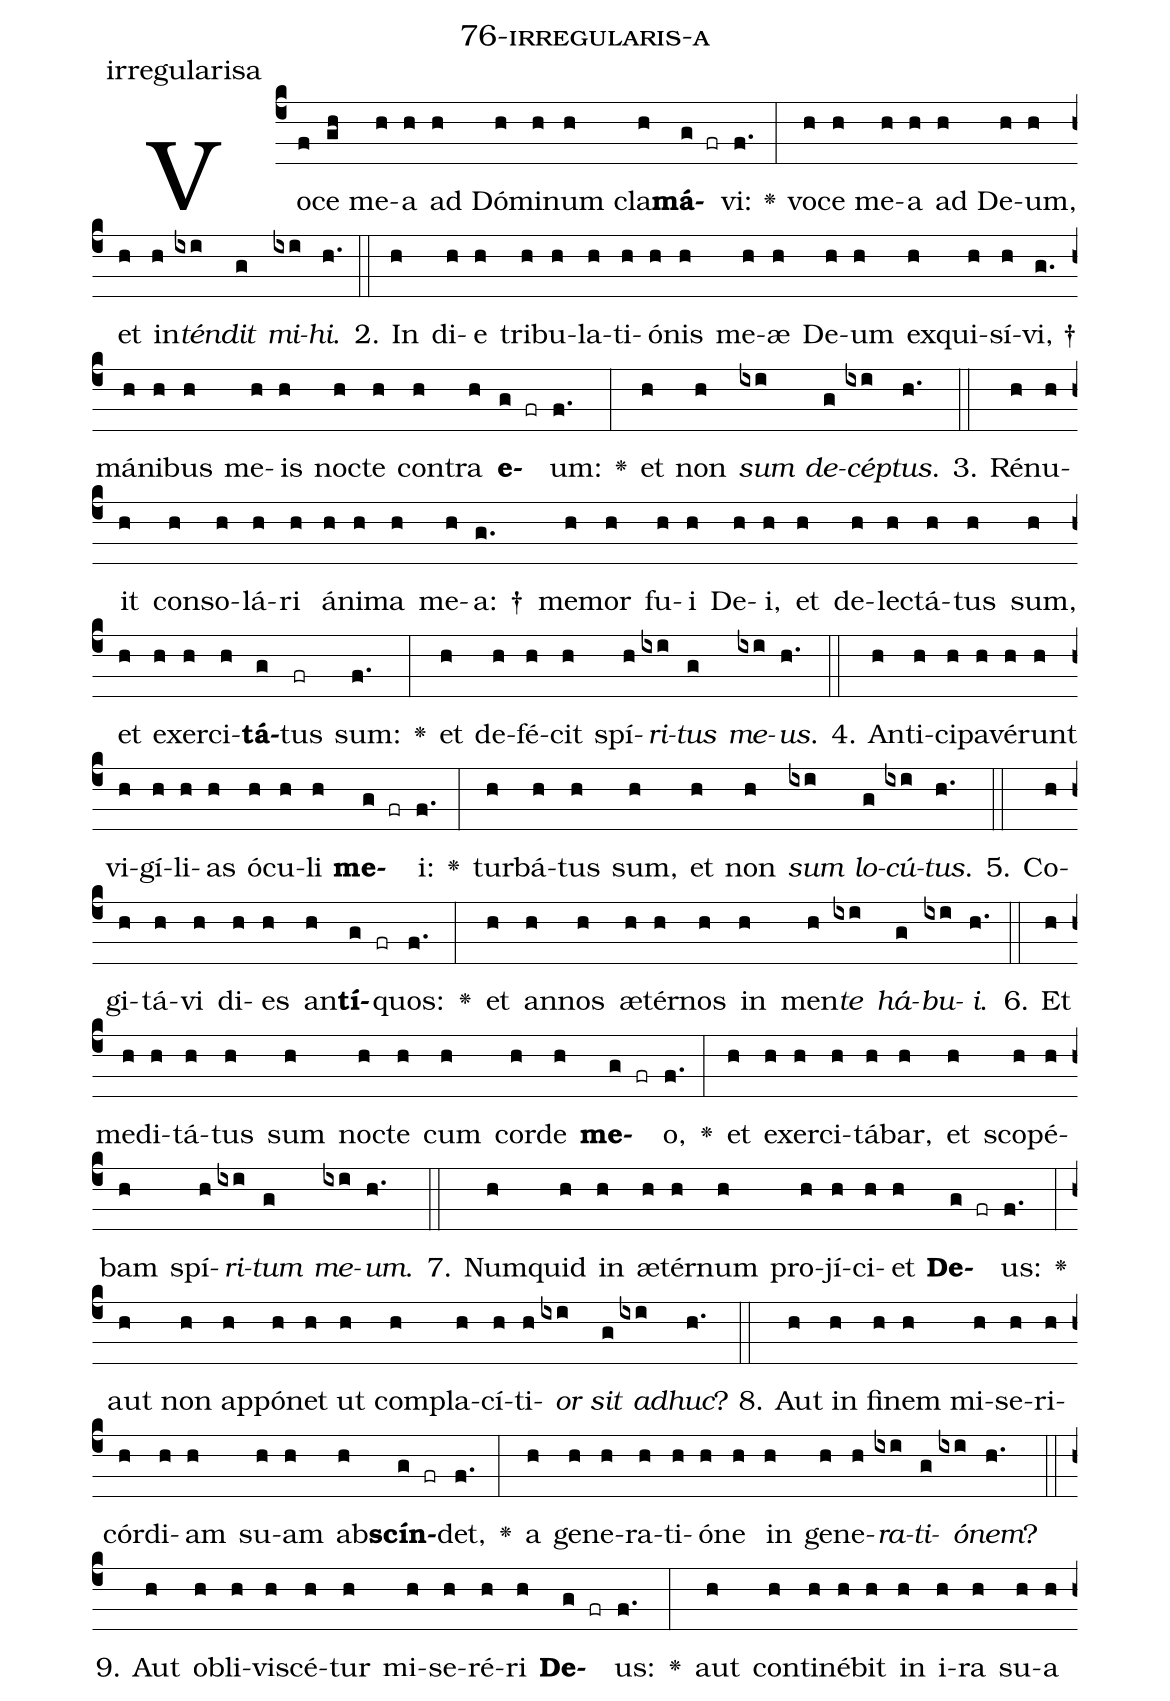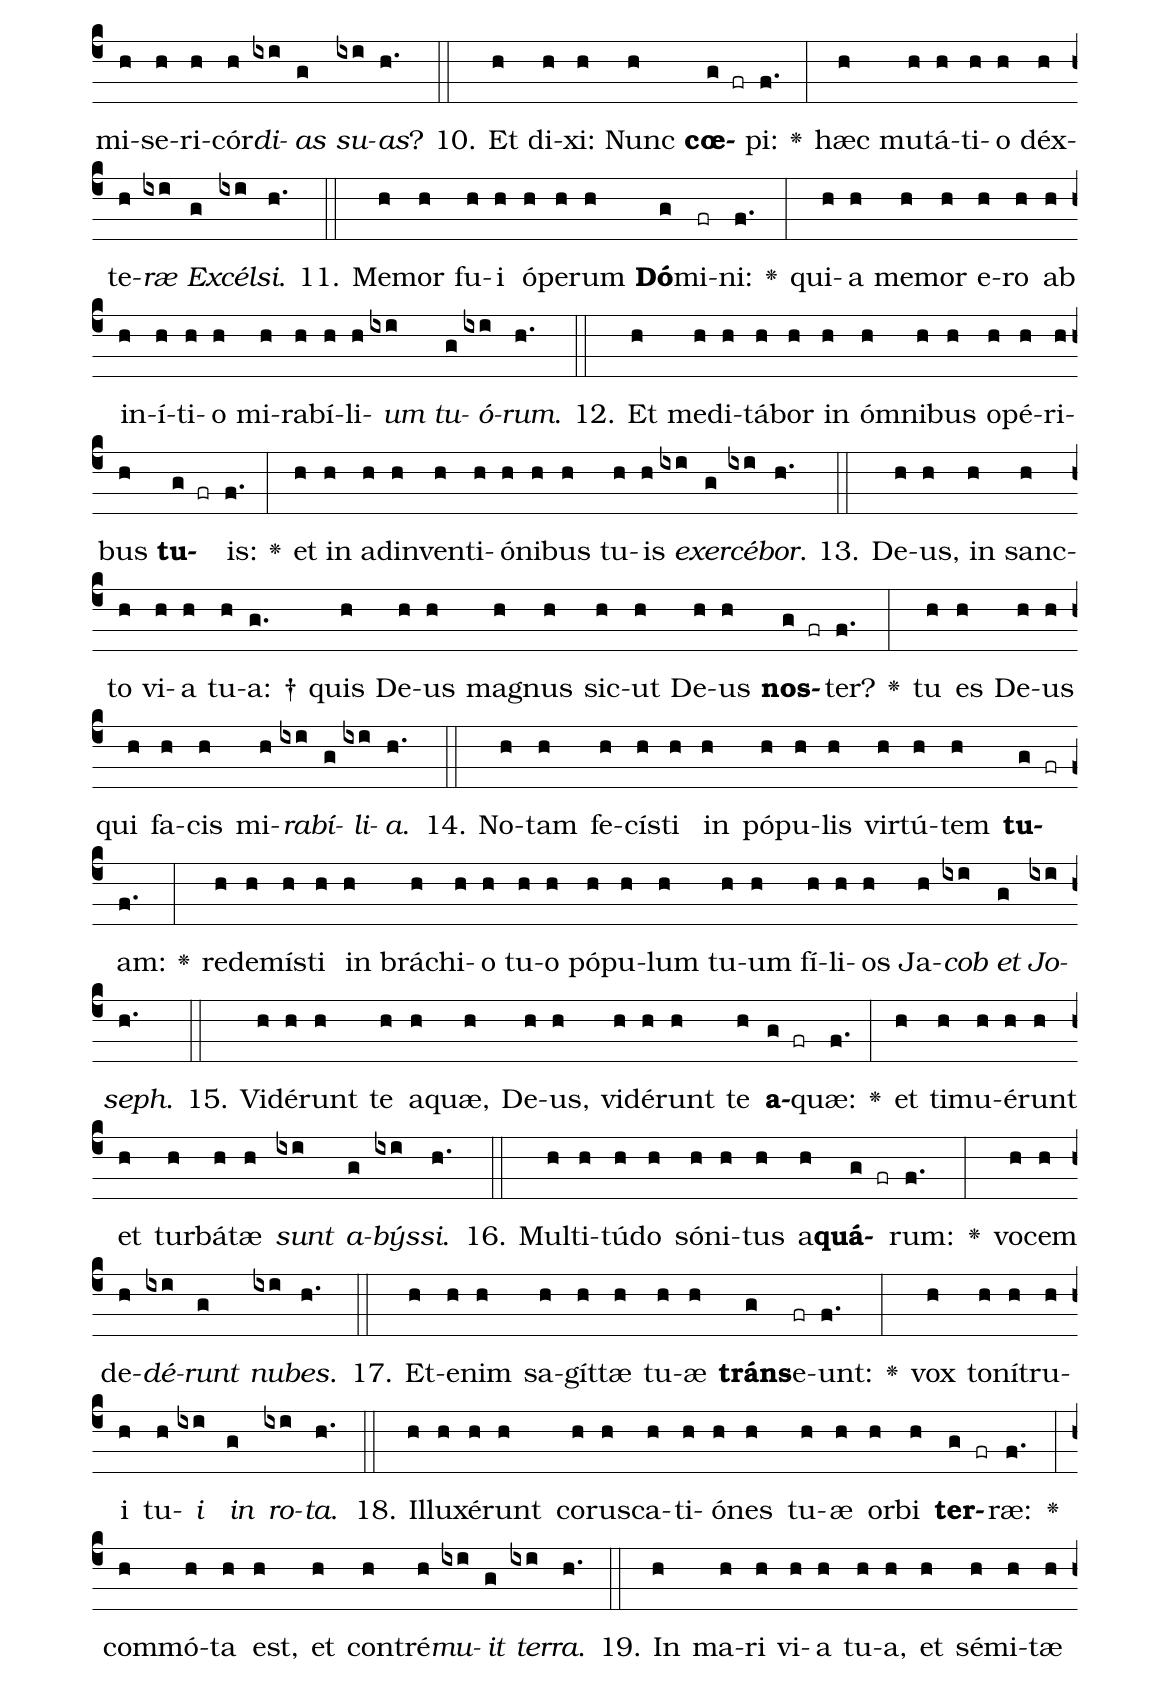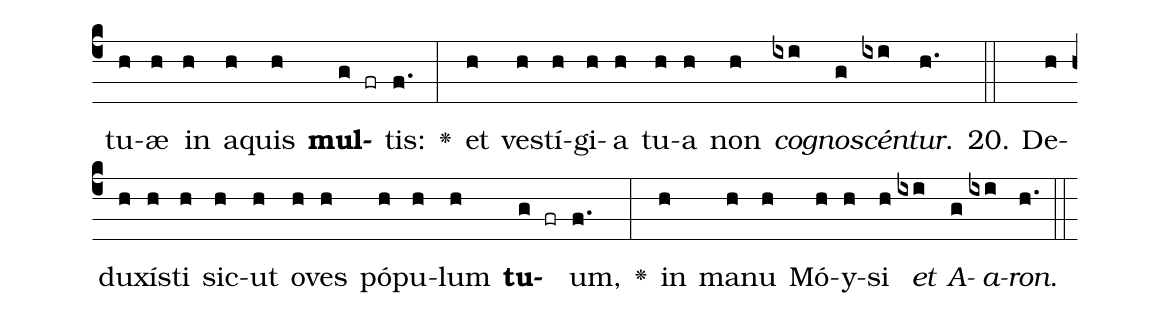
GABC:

name: 76-irregularis-a;
annotation: irregularisa;
%%
(c4)Vo(f)ce(gh) me(h)a(h) ad(h) Dó(h)mi(h)num(h) cla(h)<b>má</b>(g fr)vi:(f.) <v>\greheightstar</v>(:) vo(h)ce(h) me(h)a(h) ad(h) De(h)um,(h) et(h) in(h)<i>tén</i>(ixi)<i>dit</i>(g) <i>mi</i>(ixi)<i>hi</i>.(h.) (::)
2. In(h) di(h)e(h) tri(h)bu(h)la(h)ti(h)ó(h)nis(h) me(h)æ(h) De(h)um(h) ex(h)qui(h)sí(h)vi, †(g.) má(h)ni(h)bus(h) me(h)is(h) noc(h)te(h) con(h)tra(h) <b>e</b>(g fr)um:(f.) <v>\greheightstar</v>(:) et(h) non(h) <i>sum</i>(ixi) <i>de</i>(g)<i>cép</i>(ixi)<i>tus</i>.(h.) (::)
3. Ré(h)nu(h)it(h) con(h)so(h)lá(h)ri(h) á(h)ni(h)ma(h) me(h)a: †(g.) me(h)mor(h) fu(h)i(h) De(h)i,(h) et(h) de(h)lec(h)tá(h)tus(h) sum,(h) et(h) ex(h)er(h)ci(h)<b>tá</b>(g)tus(fr) sum:(f.) <v>\greheightstar</v>(:) et(h) de(h)fé(h)cit(h) spí(h)<i>ri</i>(ixi)<i>tus</i>(g) <i>me</i>(ixi)<i>us</i>.(h.) (::)
4. An(h)ti(h)ci(h)pa(h)vé(h)runt(h) vi(h)gí(h)li(h)as(h) ó(h)cu(h)li(h) <b>me</b>(g fr)i:(f.) <v>\greheightstar</v>(:) tur(h)bá(h)tus(h) sum,(h) et(h) non(h) <i>sum</i>(ixi) <i>lo</i>(g)<i>cú</i>(ixi)<i>tus</i>.(h.) (::)
5. Co(h)gi(h)tá(h)vi(h) di(h)es(h) an(h)<b>tí</b>(g fr)quos:(f.) <v>\greheightstar</v>(:) et(h) an(h)nos(h) æ(h)tér(h)nos(h) in(h) men(h)<i>te</i>(ixi) <i>há</i>(g)<i>bu</i>(ixi)<i>i</i>.(h.) (::)
6. Et(h) me(h)di(h)tá(h)tus(h) sum(h) noc(h)te(h) cum(h) cor(h)de(h) <b>me</b>(g fr)o,(f.) <v>\greheightstar</v>(:) et(h) ex(h)er(h)ci(h)tá(h)bar,(h) et(h) sco(h)pé(h)bam(h) spí(h)<i>ri</i>(ixi)<i>tum</i>(g) <i>me</i>(ixi)<i>um</i>.(h.) (::)
7. Num(h)quid(h) in(h) æ(h)tér(h)num(h) pro(h)jí(h)ci(h)et(h) <b>De</b>(g fr)us:(f.) <v>\greheightstar</v>(:) aut(h) non(h) ap(h)pó(h)net(h) ut(h) com(h)pla(h)cí(h)ti(h)<i>or</i>(ixi) <i>sit</i>(g) <i>ad</i>(ixi)<i>huc</i>?(h.) (::)
8. Aut(h) in(h) fi(h)nem(h) mi(h)se(h)ri(h)cór(h)di(h)am(h) su(h)am(h) ab(h)<b>scín</b>(g fr)det,(f.) <v>\greheightstar</v>(:) a(h) ge(h)ne(h)ra(h)ti(h)ó(h)ne(h) in(h) ge(h)ne(h)<i>ra</i>(ixi)<i>ti</i>(g)<i>ó</i>(ixi)<i>nem</i>?(h.) (::)
9. Aut(h) ob(h)li(h)vi(h)scé(h)tur(h) mi(h)se(h)ré(h)ri(h) <b>De</b>(g fr)us:(f.) <v>\greheightstar</v>(:) aut(h) con(h)ti(h)né(h)bit(h) in(h) i(h)ra(h) su(h)a(h) mi(h)se(h)ri(h)cór(h)<i>di</i>(ixi)<i>as</i>(g) <i>su</i>(ixi)<i>as</i>?(h.) (::)
10. Et(h) di(h)xi:(h) Nunc(h) <b>cœ</b>(g fr)pi:(f.) <v>\greheightstar</v>(:) hæc(h) mu(h)tá(h)ti(h)o(h) déx(h)te(h)<i>ræ</i>(ixi) <i>Ex</i>(g)<i>cél</i>(ixi)<i>si</i>.(h.) (::)
11. Me(h)mor(h) fu(h)i(h) ó(h)pe(h)rum(h) <b>Dó</b>(g)mi(fr)ni:(f.) <v>\greheightstar</v>(:) qui(h)a(h) me(h)mor(h) e(h)ro(h) ab(h) in(h)í(h)ti(h)o(h) mi(h)ra(h)bí(h)li(h)<i>um</i>(ixi) <i>tu</i>(g)<i>ó</i>(ixi)<i>rum</i>.(h.) (::)
12. Et(h) me(h)di(h)tá(h)bor(h) in(h) óm(h)ni(h)bus(h) o(h)pé(h)ri(h)bus(h) <b>tu</b>(g fr)is:(f.) <v>\greheightstar</v>(:) et(h) in(h) ad(h)in(h)ven(h)ti(h)ó(h)ni(h)bus(h) tu(h)is(h) <i>ex</i>(ixi)<i>er</i>(g)<i>cé</i>(ixi)<i>bor</i>.(h.) (::)
13. De(h)us,(h) in(h) sanc(h)to(h) vi(h)a(h) tu(h)a: †(g.) quis(h) De(h)us(h) ma(h)gnus(h) sic(h)ut(h) De(h)us(h) <b>nos</b>(g fr)ter?(f.) <v>\greheightstar</v>(:) tu(h) es(h) De(h)us(h) qui(h) fa(h)cis(h) mi(h)<i>ra</i>(ixi)<i>bí</i>(g)<i>li</i>(ixi)<i>a</i>.(h.) (::)
14. No(h)tam(h) fe(h)cís(h)ti(h) in(h) pó(h)pu(h)lis(h) vir(h)tú(h)tem(h) <b>tu</b>(g fr)am:(f.) <v>\greheightstar</v>(:) red(h)e(h)mís(h)ti(h) in(h) brá(h)chi(h)o(h) tu(h)o(h) pó(h)pu(h)lum(h) tu(h)um(h) fí(h)li(h)os(h) Ja(h)<i>cob</i>(ixi) <i>et</i>(g) <i>Jo</i>(ixi)<i>seph</i>.(h.) (::)
15. Vi(h)dé(h)runt(h) te(h) a(h)quæ,(h) De(h)us,(h) vi(h)dé(h)runt(h) te(h) <b>a</b>(g fr)quæ:(f.) <v>\greheightstar</v>(:) et(h) ti(h)mu(h)é(h)runt(h) et(h) tur(h)bá(h)tæ(h) <i>sunt</i>(ixi) <i>a</i>(g)<i>býs</i>(ixi)<i>si</i>.(h.) (::)
16. Mul(h)ti(h)tú(h)do(h) só(h)ni(h)tus(h) a(h)<b>quá</b>(g fr)rum:(f.) <v>\greheightstar</v>(:) vo(h)cem(h) de(h)<i>dé</i>(ixi)<i>runt</i>(g) <i>nu</i>(ixi)<i>bes</i>.(h.) (::)
17. Et(h)e(h)nim(h) sa(h)gít(h)tæ(h) tu(h)æ(h) <b>tráns</b>(g)e(fr)unt:(f.) <v>\greheightstar</v>(:) vox(h) to(h)ní(h)tru(h)i(h) tu(h)<i>i</i>(ixi) <i>in</i>(g) <i>ro</i>(ixi)<i>ta</i>.(h.) (::)
18. Il(h)lu(h)xé(h)runt(h) co(h)rus(h)ca(h)ti(h)ó(h)nes(h) tu(h)æ(h) or(h)bi(h) <b>ter</b>(g fr)ræ:(f.) <v>\greheightstar</v>(:) com(h)mó(h)ta(h) est,(h) et(h) con(h)tré(h)<i>mu</i>(ixi)<i>it</i>(g) <i>ter</i>(ixi)<i>ra</i>.(h.) (::)
19. In(h) ma(h)ri(h) vi(h)a(h) tu(h)a,(h) et(h) sé(h)mi(h)tæ(h) tu(h)æ(h) in(h) a(h)quis(h) <b>mul</b>(g fr)tis:(f.) <v>\greheightstar</v>(:) et(h) ves(h)tí(h)gi(h)a(h) tu(h)a(h) non(h) <i>co</i>(ixi)<i>gno</i>(g)<i>scén</i>(ixi)<i>tur</i>.(h.) (::)
20. De(h)du(h)xís(h)ti(h) sic(h)ut(h) o(h)ves(h) pó(h)pu(h)lum(h) <b>tu</b>(g fr)um,(f.) <v>\greheightstar</v>(:) in(h) ma(h)nu(h) Mó(h)y(h)si(h) <i>et</i>(ixi) <i>A</i>(g)<i>a</i>(ixi)<i>ron</i>.(h.) (::)
